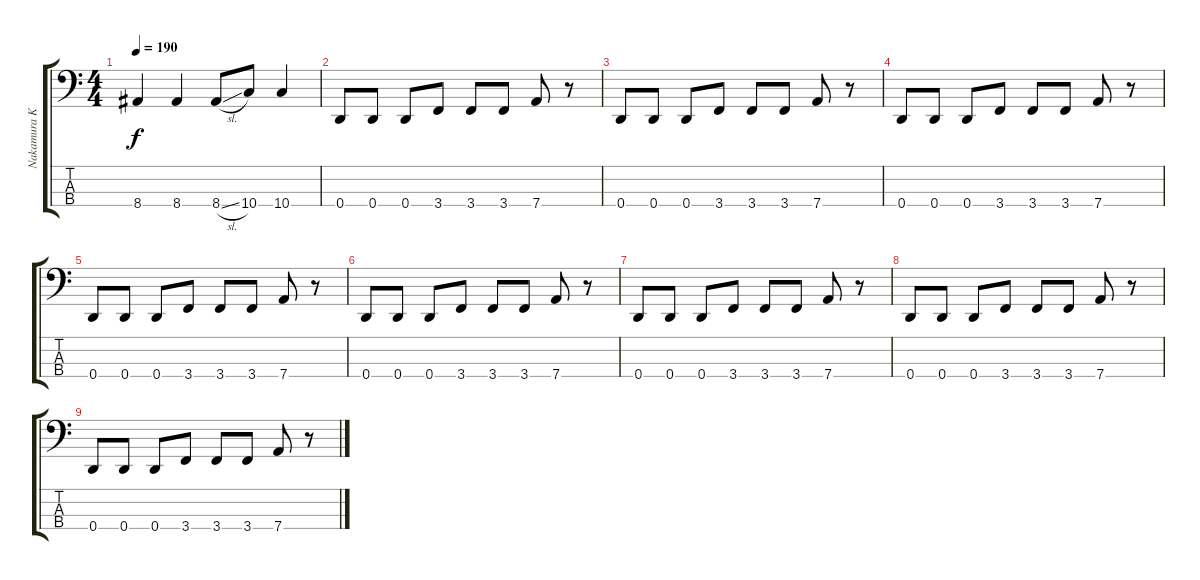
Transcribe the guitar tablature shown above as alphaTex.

\track ("Nakamura Kazuhiko" "Nakamura K") {instrument electricbassfinger}
\staff {score tabs}
\tuning (G2 D2 A1 D1) {hide}
\ts (4 4)
\tempo 190
\clef f4
\ks c
8.4.4{dy f} 8.4.4 8.4{sl}.8 10.4.8 10.4.4 |
0.4.8 0.4.8 0.4.8 3.4.8 3.4.8 3.4.8 7.4.8 r.8 |
0.4.8 0.4.8 0.4.8 3.4.8 3.4.8 3.4.8 7.4.8 r.8 |
0.4.8 0.4.8 0.4.8 3.4.8 3.4.8 3.4.8 7.4.8 r.8 |
0.4.8 0.4.8 0.4.8 3.4.8 3.4.8 3.4.8 7.4.8 r.8 |
0.4.8 0.4.8 0.4.8 3.4.8 3.4.8 3.4.8 7.4.8 r.8 |
0.4.8 0.4.8 0.4.8 3.4.8 3.4.8 3.4.8 7.4.8 r.8 |
0.4.8 0.4.8 0.4.8 3.4.8 3.4.8 3.4.8 7.4.8 r.8 |
0.4.8 0.4.8 0.4.8 3.4.8 3.4.8 3.4.8 7.4.8 r.8
